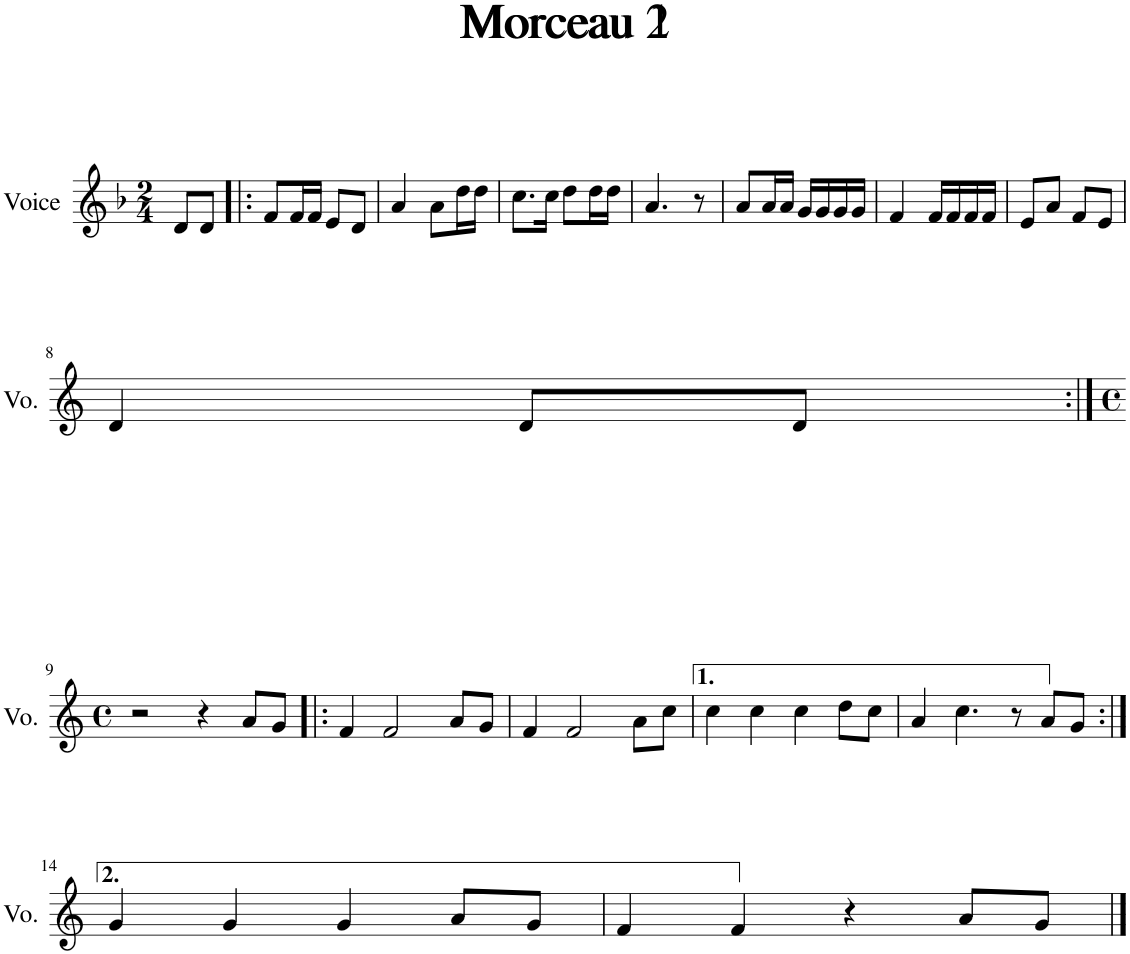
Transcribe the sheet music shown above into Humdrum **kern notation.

**kern
*part1
*staff1
*I"Voice
*I'Vo.
*clefG2
*k[b-]
*M2/4
=
8d/L
8d/J
=1!|:
8f/L
16f/L
16f/JJ
8e/L
8d/J
=2
4a/
8a\L
16dd\L
16dd\JJ
=3
8.cc\L
16cc\Jk
8dd\L
16dd\L
16dd\JJ
=4
4.a/
8r
=5
8a/L
16a/L
16a/JJ
16g/LL
16g/
16g/
16g/JJ
=6
4f/
16f/LL
16f/
16f/
16f/JJ
=7
8e/L
8a/J
8f/L
8e/J
!!LO:LB:g=z
=8
4d/
8d/L
8d/J
!!LO:LB:g=z
=9:|!
*M4/4
*met(c)
2r
4r
8a/L
8g/J
=10!|:
4f/
2f/
8a/L
8g/J
=11
4f/
2f/
8a\L
8cc\J
=12
4cc\
4cc\
4cc\
8dd\L
8cc\J
=13
4a/
4.cc\
8r
8a/L
8g/J
!!LO:LB:g=z
=14:|!
4g/
4g/
4g/
8a/L
8g/J
=15
4f/
4f/
4r
8a/L
8g/J
==
*-
